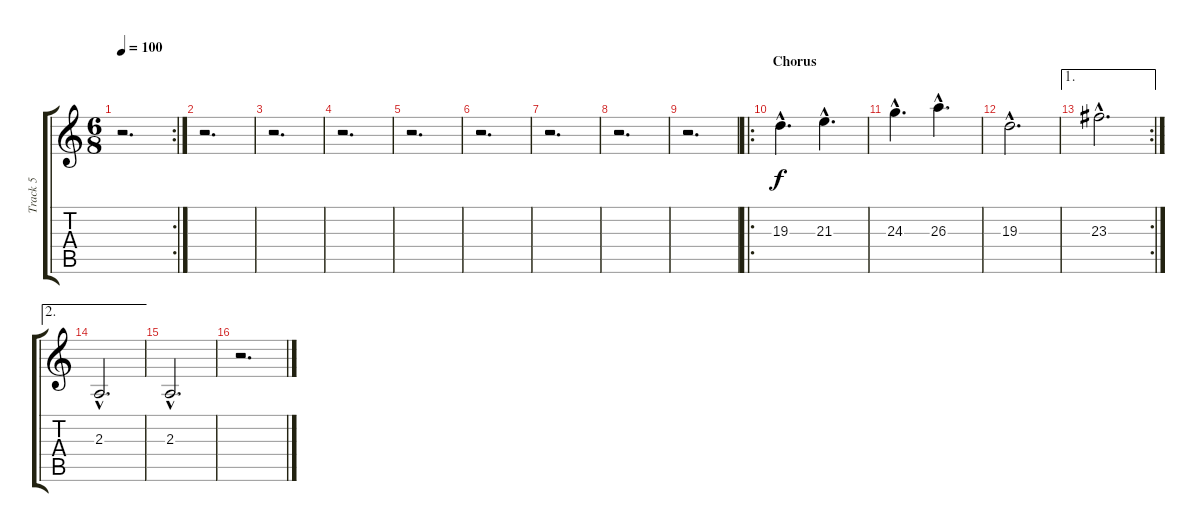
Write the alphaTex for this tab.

\track ("Track 5" "Track 5") {instrument stringensemble1}
\staff {score tabs}
\tuning (E4 B3 G3 D3 A2 E2) {hide}
\rc 2
\ts (6 8)
\tempo 100
\clef g2
\ks c
r.2{d dy f} |
r.2{d} |
r.2{d} |
r.2{d} |
r.2{d} |
r.2{d} |
r.2{d} |
r.2{d} |
r.2{d} |
\ro
\section ("" "Chorus")
19.3{hac}.4{d} 21.3{hac}.4{d} |
24.3{hac}.4{d} 26.3{hac}.4{d} |
19.3{hac}.2{d} |
\ae 1
\rc 2
23.3{hac}.2{d} |
\ae 2
2.3{hac}.2{d} |
2.3{hac}.2{d} |
r.2{d}
